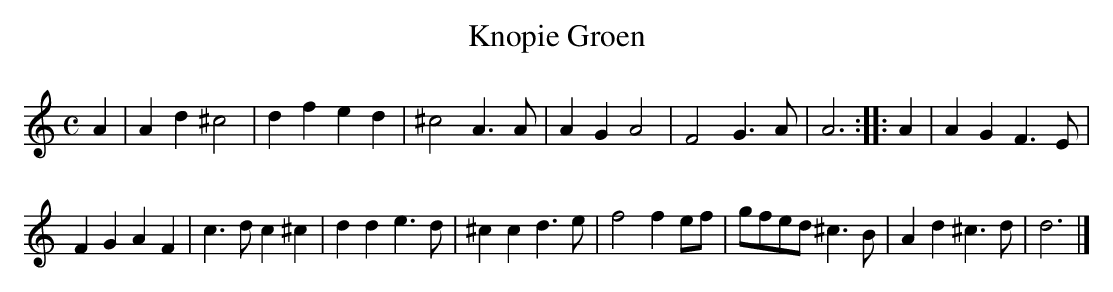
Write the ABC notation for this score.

X:1
T:Knopie Groen
M:C
K:Ddor
A2|A2d2^c4|d2f2e2d2|^c4A3A|A2G2A4|F4G3A|A6:||:A2|A2G2F3E|
F2G2A2F2|c3dc2^c2|d2d2e3d|^c2c2d3e|f4f2ef|gfed^c3B|A2d2^c3d|d6|]
